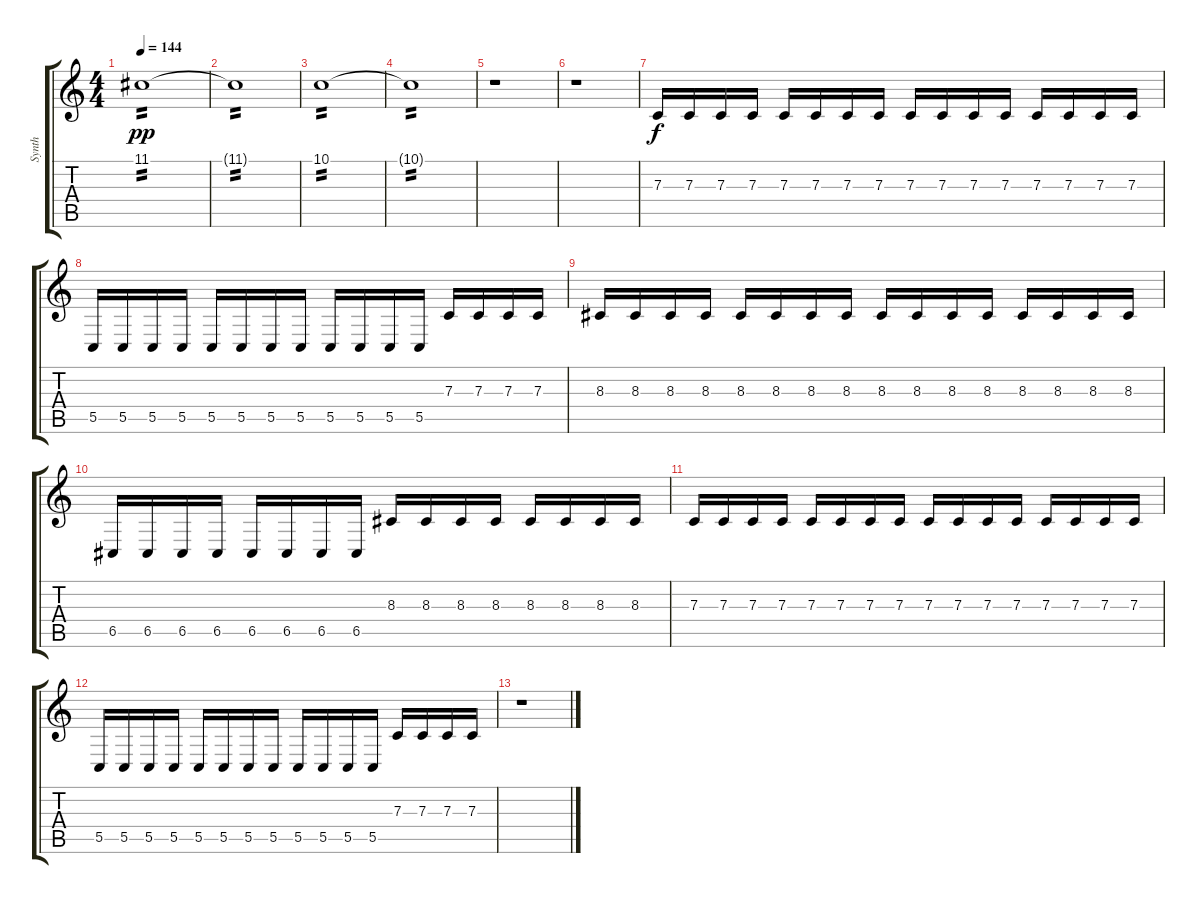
\track ("Synth" "Synth") {instrument lead2sawtooth}
\staff {score tabs}
\tuning (D4 A3 F3 C3 G2 C2) {hide}
\ts (4 4)
\tempo 144
\clef g2
\ks c
11.1.1{tp 2 dy pp} |
11.1{t}.1{tp 2} |
10.1.1{tp 2} |
10.1{t}.1{tp 2} |
r.1 |
r.1 |
7.3.16{dy f} 7.3.16 7.3.16 7.3.16 7.3.16 7.3.16 7.3.16 7.3.16 7.3.16 7.3.16 7.3.16 7.3.16 7.3.16 7.3.16 7.3.16 7.3.16 |
5.5.16 5.5.16 5.5.16 5.5.16 5.5.16 5.5.16 5.5.16 5.5.16 5.5.16 5.5.16 5.5.16 5.5.16 7.3.16 7.3.16 7.3.16 7.3.16 |
8.3.16 8.3.16 8.3.16 8.3.16 8.3.16 8.3.16 8.3.16 8.3.16 8.3.16 8.3.16 8.3.16 8.3.16 8.3.16 8.3.16 8.3.16 8.3.16 |
6.5.16 6.5.16 6.5.16 6.5.16 6.5.16 6.5.16 6.5.16 6.5.16 8.3.16 8.3.16 8.3.16 8.3.16 8.3.16 8.3.16 8.3.16 8.3.16 |
7.3.16 7.3.16 7.3.16 7.3.16 7.3.16 7.3.16 7.3.16 7.3.16 7.3.16 7.3.16 7.3.16 7.3.16 7.3.16 7.3.16 7.3.16 7.3.16 |
5.5.16 5.5.16 5.5.16 5.5.16 5.5.16 5.5.16 5.5.16 5.5.16 5.5.16 5.5.16 5.5.16 5.5.16 7.3.16 7.3.16 7.3.16 7.3.16 |
r.1
